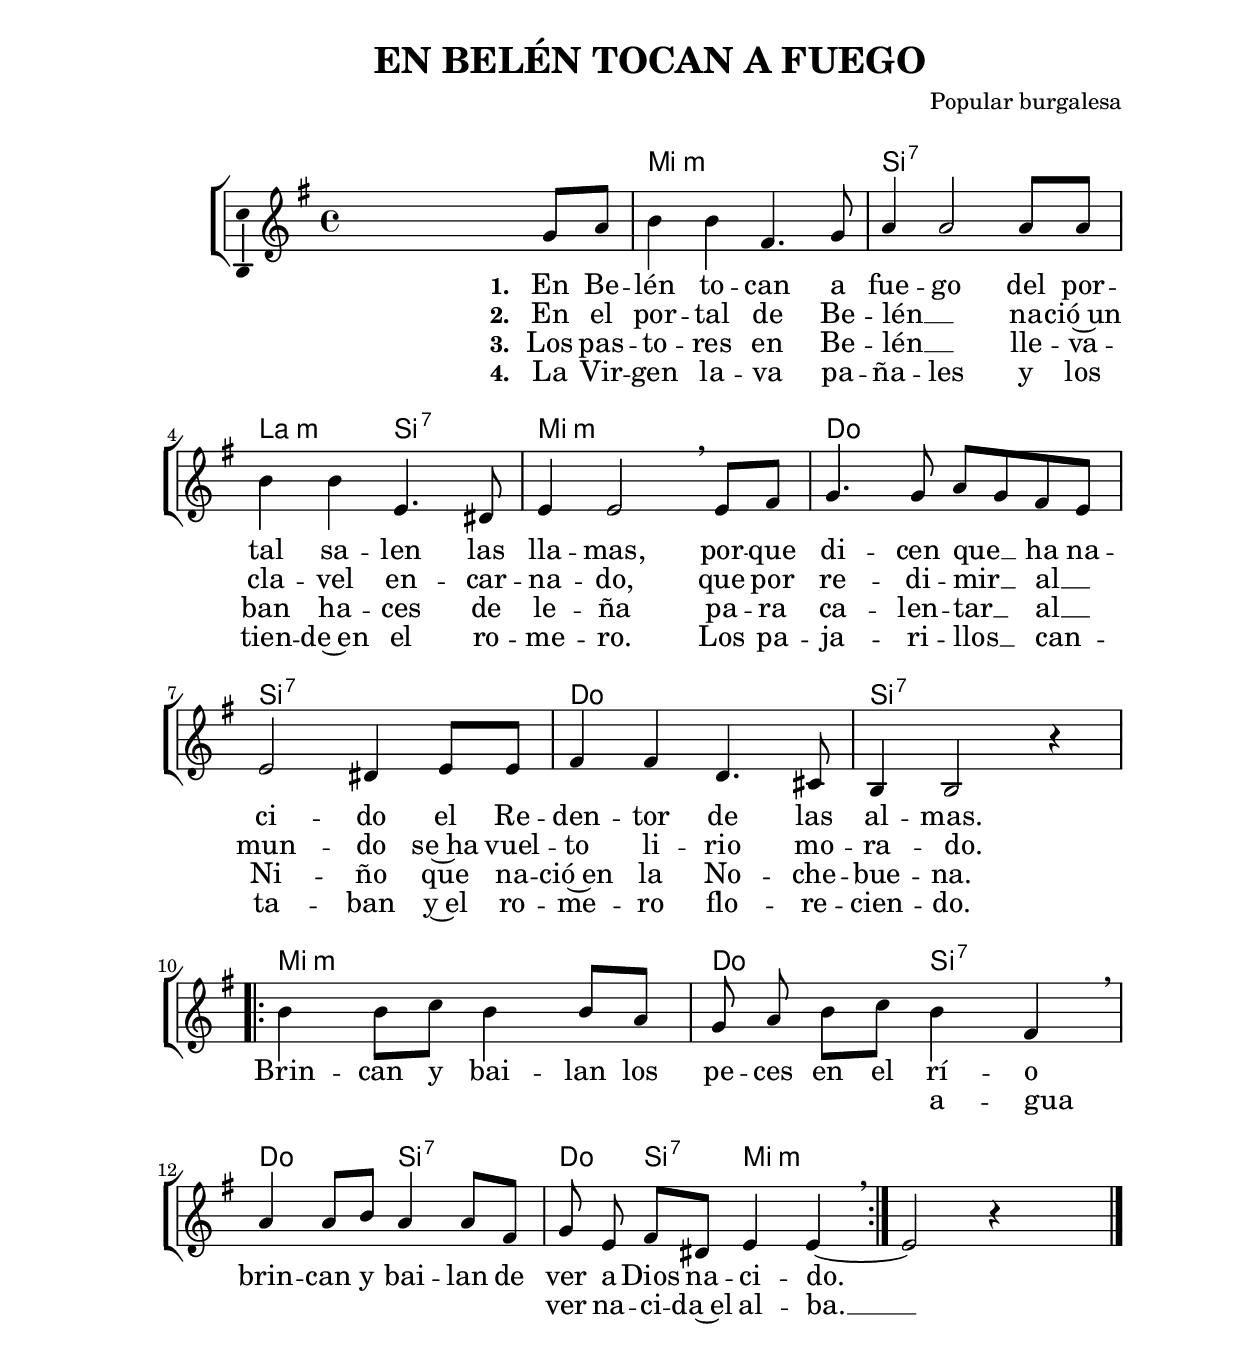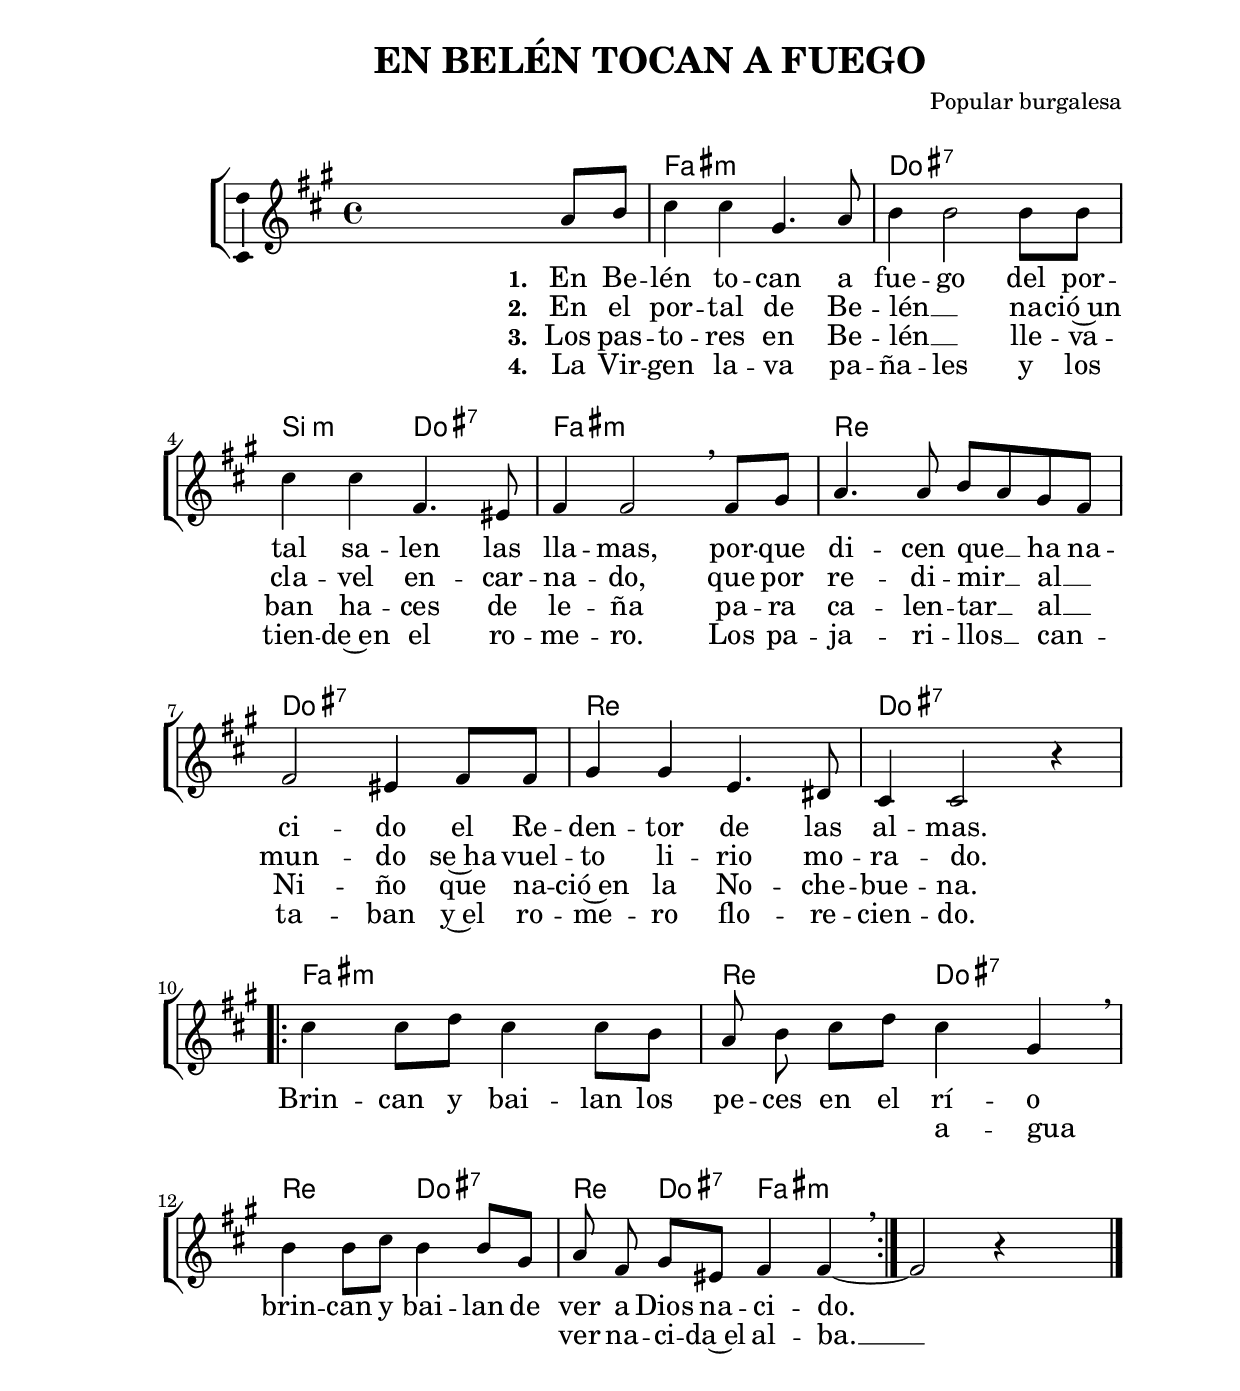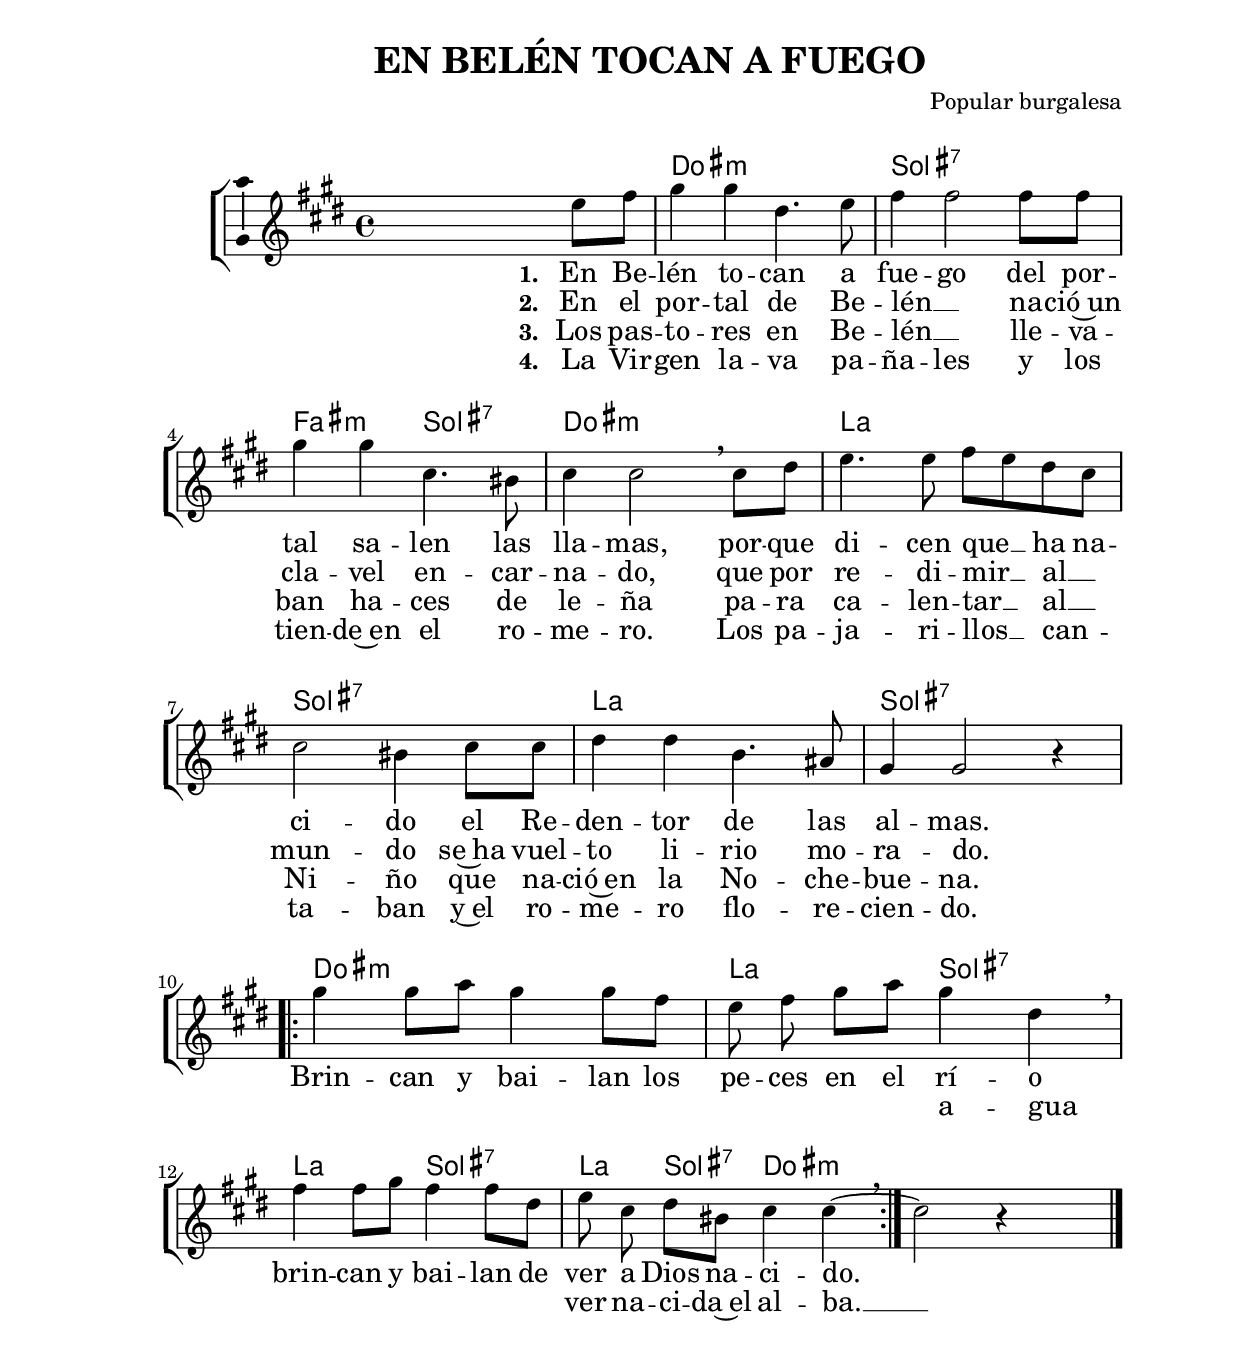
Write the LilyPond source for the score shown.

%
%para convertir .midi en .wav:
%timidity filename.midi -Ow -o finename.wav
%
%
%Para convertir de .wav a .mp3:
%lame -h -m j filename.wav
%
%
%para escuchar el midi:
%timidity nombrefichero.midi
%


%versión de lilypond para la que se ha escrito esta partitura:
\version "2.16.0"

	%Tamaño papel
	#(set-default-paper-size "a4")
	%Tamaño partitura
	#(set-global-staff-size 20)
	%No responde al pulsar sobre una nota
	#(ly:set-option 'point-and-click #f)

%parámetros del encabezamiento:
\header {
	title = "EN BELÉN TOCAN A FUEGO"
	subtitle = ""
	composer = "Popular burgalesa"
	poet = ""
%	meter = "Tono original: Fa# m"
	arranger = ""
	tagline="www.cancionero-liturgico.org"
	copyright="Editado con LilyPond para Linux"
	}

%parámetros asociados al papel:
\paper  {
	oddHeaderMarkup = \markup {\fill-line { \on-the-fly #not-first-page \fromproperty #'header:title \on-the-fly #not-first-page \fromproperty #'header:composer }}
	evenHeaderMarkup = \markup {\fill-line { \fromproperty #'header:composer \fromproperty #'header:title }}
	#(set-paper-size "a4")
	print-page-number = ##f
	first-page-number = 1
	print-first-page-number = ##f
%	head-separation = 3.0 \cm
	top-margin = 2.0 \cm
%%%	bottom-margin = 0.5\cm
	bottom-margin = -1.0\cm
	left-margin = 3.0 \cm
	line-width = 16.0 \cm 
	indent = 8\mm
	interscoreline = 2.\mm
	between-system-space = 15\mm
%	para que las partituras no llenen la hoja:
	ragged-bottom = ##t
%	idem para la última hoja:
	ragged-last-bottom = ##f
%	para que las partituras llenen el ancho del papel:
	ragged-last = ##f
	after-title-space = 2.5 \cm
%page-count=1
%system-count=8

	%Flexible Vertical Spacing
%	markup-markup-spacing =
%	#'((basic-distance . 15) (minimum-distance . 15) (padding . 3))
	markup-system-spacing =
	#'((basic-distance . 15) (minimum-distance . 15) (padding . 3))
	system-system-spacing =
	#'((basic-distance . 15) (minimum-distance . 15) (padding . 3))
	score-system-spacing =
	#'((basic-distance . 15) (minimum-distance . 15) (padding . 5))
%	top-system-spacing = % header
%	#'((basic-distance . 8) (minimum-distance . 0) (padding . 0))
%	top-markup-spacing =
%	#'((basic-distance . 20) (minimum-distance . 20) (padding . 0))
	last-bottom-spacing = % footer
	#'((basic-distance . 5) (minimum-distance . 5) (padding . 0))
%	score-markup-spacing =
%	#'((basic-distance . 16) (minimum-distance . 13) (padding . 0))

	}


%parámetros que afectan a toda la partitura:
global =  {
	%clave de sol (G):
	\clef G
	%armadura:
	\transpose fis e
	\key fis \minor
	\tempo 4=100
	\set Score.tempoHideNote = ##t
	}


acordes = {
	\italianChords
	\chordmode {
	\transpose fis e
{

s1
fis1:m cis:7 b2:m cis:7 fis1:m d cis:7 d cis:7
fis2:m fis:m d cis:7 d cis:7 d4 cis:7 fis2:m
fis1:m
	}
	}
}



melodia = 
	\transpose fis e
{
\time 4/4

%\relative c'{

	s2 s4 a'8 b' |
	cis''4 cis'' gis'4. a'8 |
	b'4 b'2 b'8 b' |
	cis''4 cis'' fis'4. eis'8 |
	fis'4 fis'2 \breathe fis'8 gis' |
	a'4. a'8 b' a' gis' fis' |
	fis'2 eis'4 fis'8 fis' |
	gis'4 gis' e'4. dis'8 |
	cis'4 cis'2 r4 |

\bar "||"
\break

\bar "|:"
	cis'' cis''8 d'' cis''4 cis''8 b' |
	a' b' \noBeam cis'' d'' cis''4 gis' | \breathe
	b' b'8 cis'' b'4 b'8 gis' |
	a' fis' \noBeam gis' eis' fis'4 fis' ~ | \breathe 
\bar ":|"
	fis'2 r4 s4


\bar "|."

%}
}


texto = \lyricmode {
\set stanza =#"1. " En Be -- lén to -- can a fue -- go
del por -- tal sa -- len las lla -- mas,
por -- que di -- cen que __ _ ha na -- ci -- do 
el Re -- den -- tor de las al -- mas.
Brin -- can y bai -- lan los pe -- ces en el rí -- o
brin -- can y bai -- lan de ver a Dios na -- ci -- do.
}

textodos = \lyricmode {
\set stanza =#"2. " En el por -- tal de Be -- lén __ _
na -- ció~un cla -- vel en -- car -- na -- do,
que por re -- di -- mir __ _ al __ _ mun -- do 
se~ha vuel -- to li -- rio mo -- ra -- do.
_ _ _ _ _ _ _ _ _ _ a -- gua
_ _ _ _ _ _ ver na -- ci -- da~el al -- ba. __ _
}

textotres = \lyricmode {
\set stanza =#"3. " Los pas -- to -- res en Be -- lén __ _
lle -- va -- ban ha -- ces de le -- ña
pa -- ra ca -- len -- tar __ _ al __ _ Ni -- ño 
que na -- ció~en la No -- che -- bue -- na.
}

textocuatro = \lyricmode {
\set stanza =#"4. " La Vir -- gen la -- va pa -- ña -- les
y los tien -- de~en el ro -- me -- ro.
Los pa -- ja -- ri -- llos __ _ can -- _ ta -- ban 
%y~el a -- gua se~i -- ba ri -- en -- do.
y~el ro -- me -- ro flo -- re -- cien -- do.
}


acordesStaff = \context ChordNames = acordesStaff <<
	\set chordChanges = ##t
	\acordes
	>>


vozStaff = \context Voice = vozStaff
\with {\consists "Ambitus_engraver"}
<<
%	\set Staff.instrumentName = ""
%	\set Staff.shortInstrumentName = ""
%	\set Staff.midiInstrument = #"clarinet"
%	\set Staff.midiInstrument = #"cello"
	\set Staff.midiInstrument = #"flute"
%	\set Staff.midiInstrument = #"electric guitar (jazz)"
%	\set Staff.midiInstrument = #"english horn"
%	\set Staff.midiInstrument = #"violin"
%	\set Staff.midiInstrument = #"glockenspiel"
	\set Staff.midiMinimumVolume = #0.7
	\set Staff.midiMaximumVolume = #0.9
	\global
	\melodia
	>>


textoStaff = \context Lyrics = textoStaff <<
	\lyricsto vozStaff \texto
	>>

textodosStaff = \context Lyrics = textodosStaff <<
	\lyricsto vozStaff \textodos
	>>

textotresStaff = \context Lyrics = textotresStaff <<
	\lyricsto vozStaff \textotres
	>>

textocuatroStaff = \context Lyrics = textocuatroStaff <<
	\lyricsto vozStaff \textocuatro
	>>

\book {
	\score {
		\context ChoirStaff {
			\override StaffGroup.SystemStartBracket #'collapse-height = #1
			\override Score.SystemStartBar #'collapse-height = #1
			<<
			\acordesStaff
			\vozStaff
			\textoStaff
			\textodosStaff
			\textotresStaff
			\textocuatroStaff
			>>
			}
		\layout {
	    		\context {
				\Lyrics
				\override LyricText #'font-size = #2
				}
	   		 \context {
				\Score
				\override StaffSymbol #'staff-space = #(magstep +3)
				}
			}
		}
	\score {
		\unfoldRepeats
		\context ChoirStaff {
			<<
			\acordesStaff
			\vozStaff
			>>
			}
		\midi {
	  		\context {
	  			\Score
				tempoWholesPerMinute = #(ly:make-moment 70 4)
				}
			}
		}
	}



#(define output-suffix "C")
\book {
	\score {
		\context ChoirStaff {
			\override StaffGroup.SystemStartBracket #'collapse-height = #1
			\override Score.SystemStartBar #'collapse-height = #1
\transpose c d
			<<
			\acordesStaff
			\vozStaff
			\textoStaff
			\textodosStaff
			\textotresStaff
			\textocuatroStaff
			>>
			}
		\layout {
	    		\context {
				\Lyrics
				\override LyricText #'font-size = #2
				}
	   		 \context {
				\Score
				\override StaffSymbol #'staff-space = #(magstep +3)
				}
			}
		}
	}

#(define output-suffix "S")
\book {
	\score {
		\context ChoirStaff {
			\override StaffGroup.SystemStartBracket #'collapse-height = #1
			\override Score.SystemStartBar #'collapse-height = #1
\transpose c a
			<<
			\acordesStaff
			\vozStaff
			\textoStaff
			\textodosStaff
			\textotresStaff
			\textocuatroStaff
			>>
			}
		\layout {
	    		\context {
				\Lyrics
				\override LyricText #'font-size = #2
				}
	   		 \context {
				\Score
				\override StaffSymbol #'staff-space = #(magstep +3)
				}
			}
		}
	}


